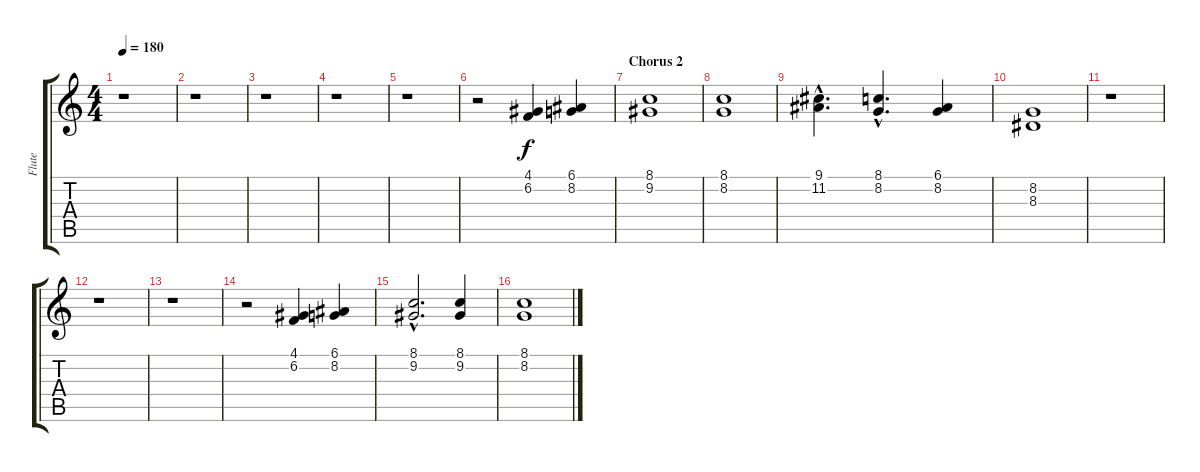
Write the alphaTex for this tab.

\track ("Flute" "Flute") {instrument flute}
\staff {score tabs}
\tuning (E4 B3 G3 D3 A2 E2) {hide}
\ts (4 4)
\tempo 180
\clef g2
\ks c
r.1{dy f} |
r.1 |
r.1 |
r.1 |
r.1 |
r.2 (4.1 6.2).4{balance 8} (6.1 8.2).4 |
\section ("" "Chorus 2")
(8.1 9.2).1 |
(8.1 8.2).1 |
(9.1{hac} 11.2{hac}).4{d} (8.1{hac} 8.2{hac}).4{d} (6.1 8.2).4 |
(8.2 8.3).1 |
r.1 |
r.1 |
r.1 |
r.2 (4.1 6.2).4 (6.1 8.2).4 |
(8.1{hac} 9.2{hac}).2{d} (8.1 9.2).4 |
(8.1 8.2).1
